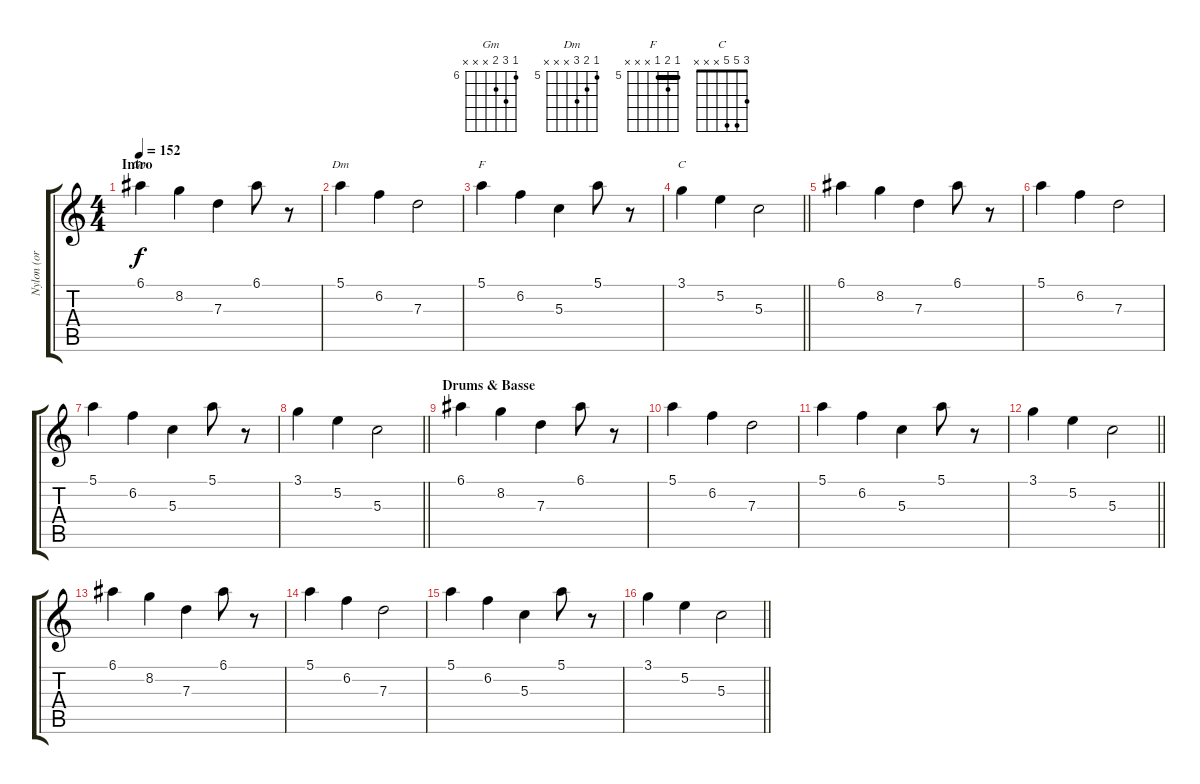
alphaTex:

\track ("Nylon (or clean)" "Nylon (or ") {instrument acousticguitarsteel}
\staff {score tabs}
\tuning (E4 B3 G3 D3 A2 E2) {hide}
\chord ("Gm" 6 8 7 x x x) {firstfret 6}
\chord ("Dm" 5 6 7 x x x) {firstfret 5}
\chord ("F" 5 6 5 x x x) {firstfret 5 barre 5}
\chord ("C" 3 5 5 x x x)
\ts (4 4)
\section ("" "Intro")
\tempo 152
\clef g2
\ks c
6.1.4{ch "Gm" dy f instrument acousticguitarsteel} 8.2.4 7.3.4 6.1.8 r.8 |
5.1.4{ch "Dm"} 6.2.4 7.3.2 |
5.1.4{ch "F"} 6.2.4 5.3.4 5.1.8 r.8 |
\barLineRight lightlight
3.1.4{ch "C"} 5.2.4 5.3.2 |
6.1.4 8.2.4 7.3.4 6.1.8 r.8 |
5.1.4 6.2.4 7.3.2 |
5.1.4 6.2.4 5.3.4 5.1.8 r.8 |
\barLineRight lightlight
3.1.4 5.2.4 5.3.2 |
\section ("" "Drums & Basse")
6.1.4 8.2.4 7.3.4 6.1.8 r.8 |
5.1.4 6.2.4 7.3.2 |
5.1.4 6.2.4 5.3.4 5.1.8 r.8 |
\barLineRight lightlight
3.1.4 5.2.4 5.3.2 |
6.1.4 8.2.4 7.3.4 6.1.8 r.8 |
5.1.4 6.2.4 7.3.2 |
5.1.4 6.2.4 5.3.4 5.1.8 r.8 |
\barLineRight lightlight
3.1.4 5.2.4 5.3.2
